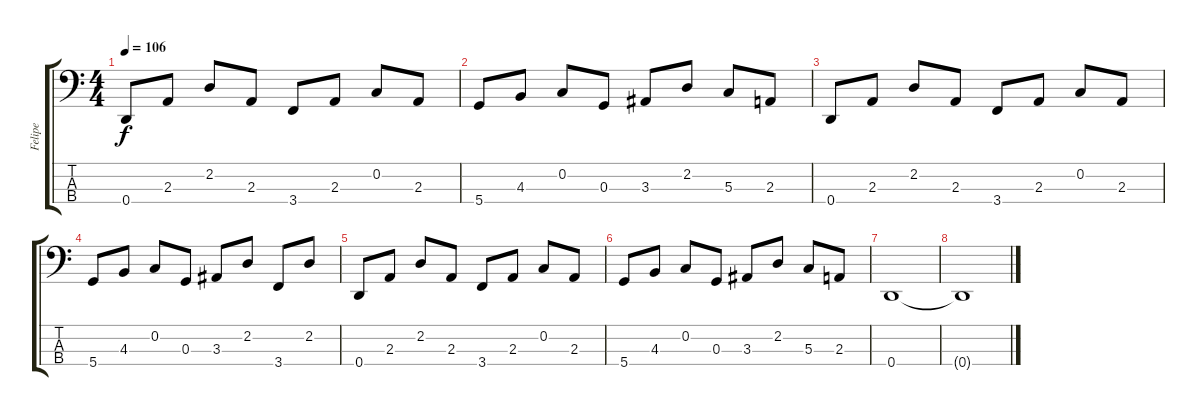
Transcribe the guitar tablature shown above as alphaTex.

\track ("Felipe" "Felipe") {instrument electricbassfinger}
\staff {score tabs}
\tuning (F2 C2 G1 D1) {hide}
\ts (4 4)
\tempo 106
\clef f4
\ks c
0.4.8{dy f} 2.3.8 2.2.8 2.3.8 3.4.8 2.3.8 0.2.8 2.3.8 |
5.4.8 4.3.8 0.2.8 0.3.8 3.3.8 2.2.8 5.3.8 2.3.8 |
0.4.8 2.3.8 2.2.8 2.3.8 3.4.8 2.3.8 0.2.8 2.3.8 |
5.4.8 4.3.8 0.2.8 0.3.8 3.3.8 2.2.8 3.4.8 2.2.8 |
0.4.8 2.3.8 2.2.8 2.3.8 3.4.8 2.3.8 0.2.8 2.3.8 |
5.4.8 4.3.8 0.2.8 0.3.8 3.3.8 2.2.8 5.3.8 2.3.8 |
0.4.1 |
0.4{t}.1
